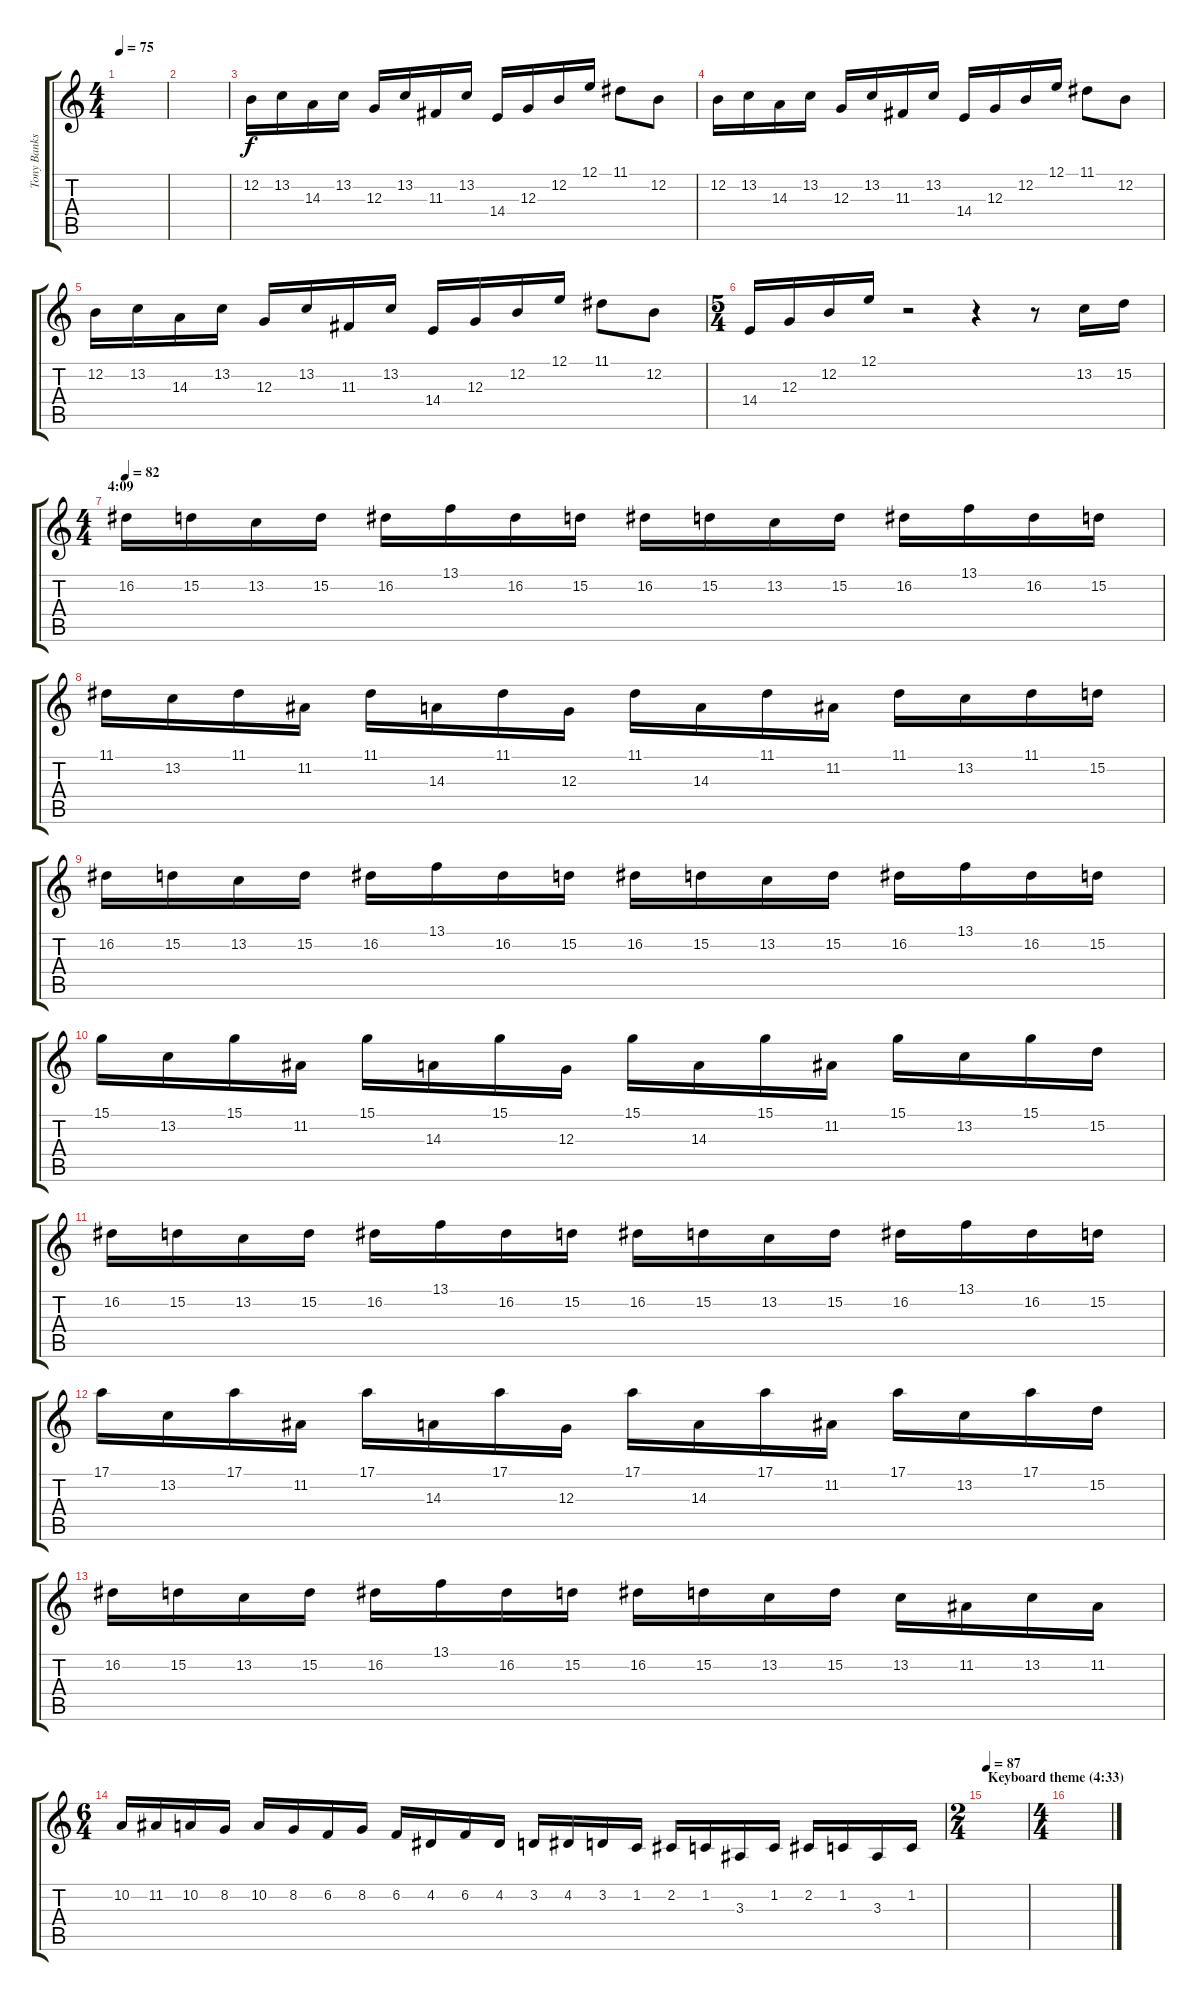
\track ("Tony Banks (piano right hand)" "Tony Banks") {instrument acousticgrandpiano}
\staff {score tabs}
\tuning (E4 B3 G3 D3 A2 E2) {hide}
\ts (4 4)
\tempo 75
\clef g2
\ks c
|
|
12.2.16 13.2.16 14.3.16 13.2.16 12.3.16 13.2.16 11.3.16 13.2.16 14.4.16 12.3.16 12.2.16 12.1.16 11.1.8 12.2.8 |
12.2.16 13.2.16 14.3.16 13.2.16 12.3.16 13.2.16 11.3.16 13.2.16 14.4.16 12.3.16 12.2.16 12.1.16 11.1.8 12.2.8 |
12.2.16 13.2.16 14.3.16 13.2.16 12.3.16 13.2.16 11.3.16 13.2.16 14.4.16 12.3.16 12.2.16 12.1.16 11.1.8 12.2.8 |
\ts (5 4)
14.4.16 12.3.16 12.2.16 12.1.16 r.2 r.4 r.8 13.2.16 15.2.16 |
\ts (4 4)
\section ("" "4:09")
\tempo 82
16.2.16 15.2.16 13.2.16 15.2.16 16.2.16 13.1.16 16.2.16 15.2.16 16.2.16 15.2.16 13.2.16 15.2.16 16.2.16 13.1.16 16.2.16 15.2.16 |
11.1.16 13.2.16 11.1.16 11.2.16 11.1.16 14.3.16 11.1.16 12.3.16 11.1.16 14.3.16 11.1.16 11.2.16 11.1.16 13.2.16 11.1.16 15.2.16 |
16.2.16 15.2.16 13.2.16 15.2.16 16.2.16 13.1.16 16.2.16 15.2.16 16.2.16 15.2.16 13.2.16 15.2.16 16.2.16 13.1.16 16.2.16 15.2.16 |
15.1.16 13.2.16 15.1.16 11.2.16 15.1.16 14.3.16 15.1.16 12.3.16 15.1.16 14.3.16 15.1.16 11.2.16 15.1.16 13.2.16 15.1.16 15.2.16 |
16.2.16 15.2.16 13.2.16 15.2.16 16.2.16 13.1.16 16.2.16 15.2.16 16.2.16 15.2.16 13.2.16 15.2.16 16.2.16 13.1.16 16.2.16 15.2.16 |
17.1.16 13.2.16 17.1.16 11.2.16 17.1.16 14.3.16 17.1.16 12.3.16 17.1.16 14.3.16 17.1.16 11.2.16 17.1.16 13.2.16 17.1.16 15.2.16 |
16.2.16 15.2.16 13.2.16 15.2.16 16.2.16 13.1.16 16.2.16 15.2.16 16.2.16 15.2.16 13.2.16 15.2.16 13.2.16 11.2.16 13.2.16 11.2.16 |
\ts (6 4)
10.2.16 11.2.16 10.2.16 8.2.16 10.2.16 8.2.16 6.2.16 8.2.16 6.2.16 4.2.16 6.2.16 4.2.16 3.2.16 4.2.16 3.2.16 1.2.16 2.2.16 1.2.16 3.3.16 1.2.16 2.2.16 1.2.16 3.3.16 1.2.16 |
\ts (2 4)
\section ("" "Keyboard theme (4:33)")
\tempo 87
|
\ts (4 4)
